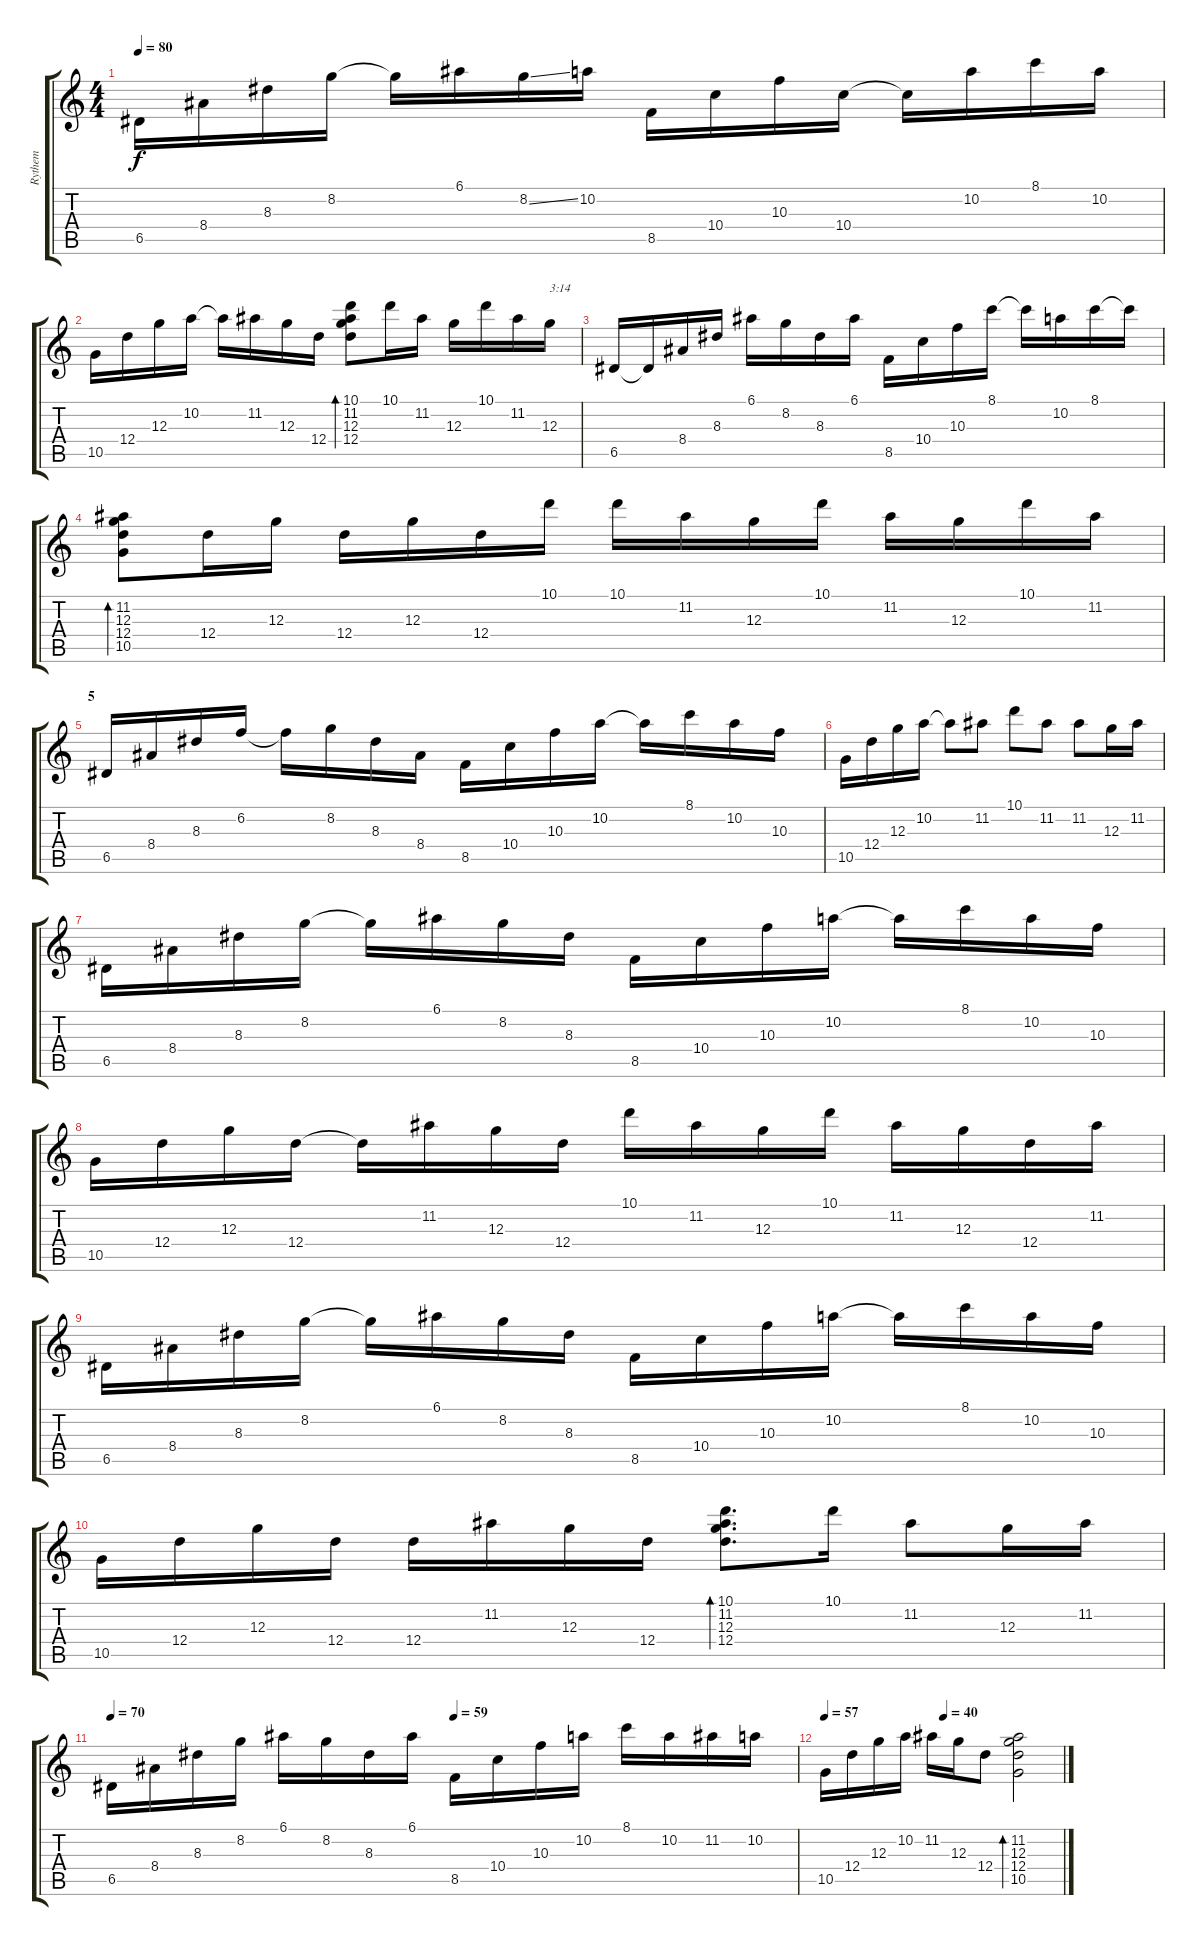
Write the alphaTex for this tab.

\track ("Rythem" "Rythem") {instrument acousticguitarnylon}
\staff {score tabs}
\tuning (E4 B3 G3 D3 A2 E2) {hide}
\ts (4 4)
\tempo 80
\clef g2
\ks c
6.5.16{dy f} 8.4.16 8.3.16 8.2.16 8.2{t}.16 6.1.16 8.2{ss}.16 10.2.16 8.5.16 10.4.16 10.3.16 10.4.16 10.4{t}.16 10.2.16 8.1.16 10.2.16 |
10.5.16 12.4.16 12.3.16 10.2.16 10.2{t}.16 11.2.16 12.3.16 12.4.16 (10.1 11.2 12.3 12.4).8{bd 120} 10.1.16 11.2.16 12.3.16 10.1.16 11.2.16 12.3.16{txt "3:14"} |
6.5.16 6.5{t}.16 8.4.16 8.3.16 6.1.16 8.2.16 8.3.16 6.1.16 8.5.16 10.4.16 10.3.16 8.1.16 8.1{t}.16 10.2.16 8.1.16 8.1{t}.16 |
(11.2 12.3 12.4 10.5).8{bd 120} 12.4.16 12.3.16 12.4.16 12.3.16 12.4.16 10.1.16 10.1.16 11.2.16 12.3.16 10.1.16 11.2.16 12.3.16 10.1.16 11.2.16 |
\section ("" "5")
6.5.16 8.4.16 8.3.16 6.2.16 6.2{t}.16 8.2.16 8.3.16 8.4.16 8.5.16 10.4.16 10.3.16 10.2.16 10.2{t}.16 8.1.16 10.2.16 10.3.16 |
10.5.16 12.4.16 12.3.16 10.2.16 10.2{t}.8 11.2.8 10.1.8 11.2.8 11.2.8 12.3.16 11.2.16 |
6.5.16 8.4.16 8.3.16 8.2.16 8.2{t}.16 6.1.16 8.2.16 8.3.16 8.5.16 10.4.16 10.3.16 10.2.16 10.2{t}.16 8.1.16 10.2.16 10.3.16 |
10.5.16 12.4.16 12.3.16 12.4.16 12.4{t}.16 11.2.16 12.3.16 12.4.16 10.1.16 11.2.16 12.3.16 10.1.16 11.2.16 12.3.16 12.4.16 11.2.16 |
6.5.16 8.4.16 8.3.16 8.2.16 8.2{t}.16 6.1.16 8.2.16 8.3.16 8.5.16 10.4.16 10.3.16 10.2.16 10.2{t}.16 8.1.16 10.2.16 10.3.16 |
10.5.16 12.4.16 12.3.16 12.4.16 12.4.16 11.2.16 12.3.16 12.4.16 (10.1 11.2 12.3 12.4).8{d bd 120} 10.1.16 11.2.8 12.3.16 11.2.16 |
\tempo 70
\tempo (59 0.5)
6.5.16 8.4.16 8.3.16 8.2.16 6.1.16 8.2.16 8.3.16 6.1.16 8.5.16 10.4.16 10.3.16 10.2.16 8.1.16 10.2.16 11.2.16 10.2.16 |
\tempo 57
\tempo (40 0.5)
10.5.16 12.4.16 12.3.16 10.2.16 11.2.16 12.3.16 12.4.8 (11.2 12.3 12.4 10.5).2{bd 240}
